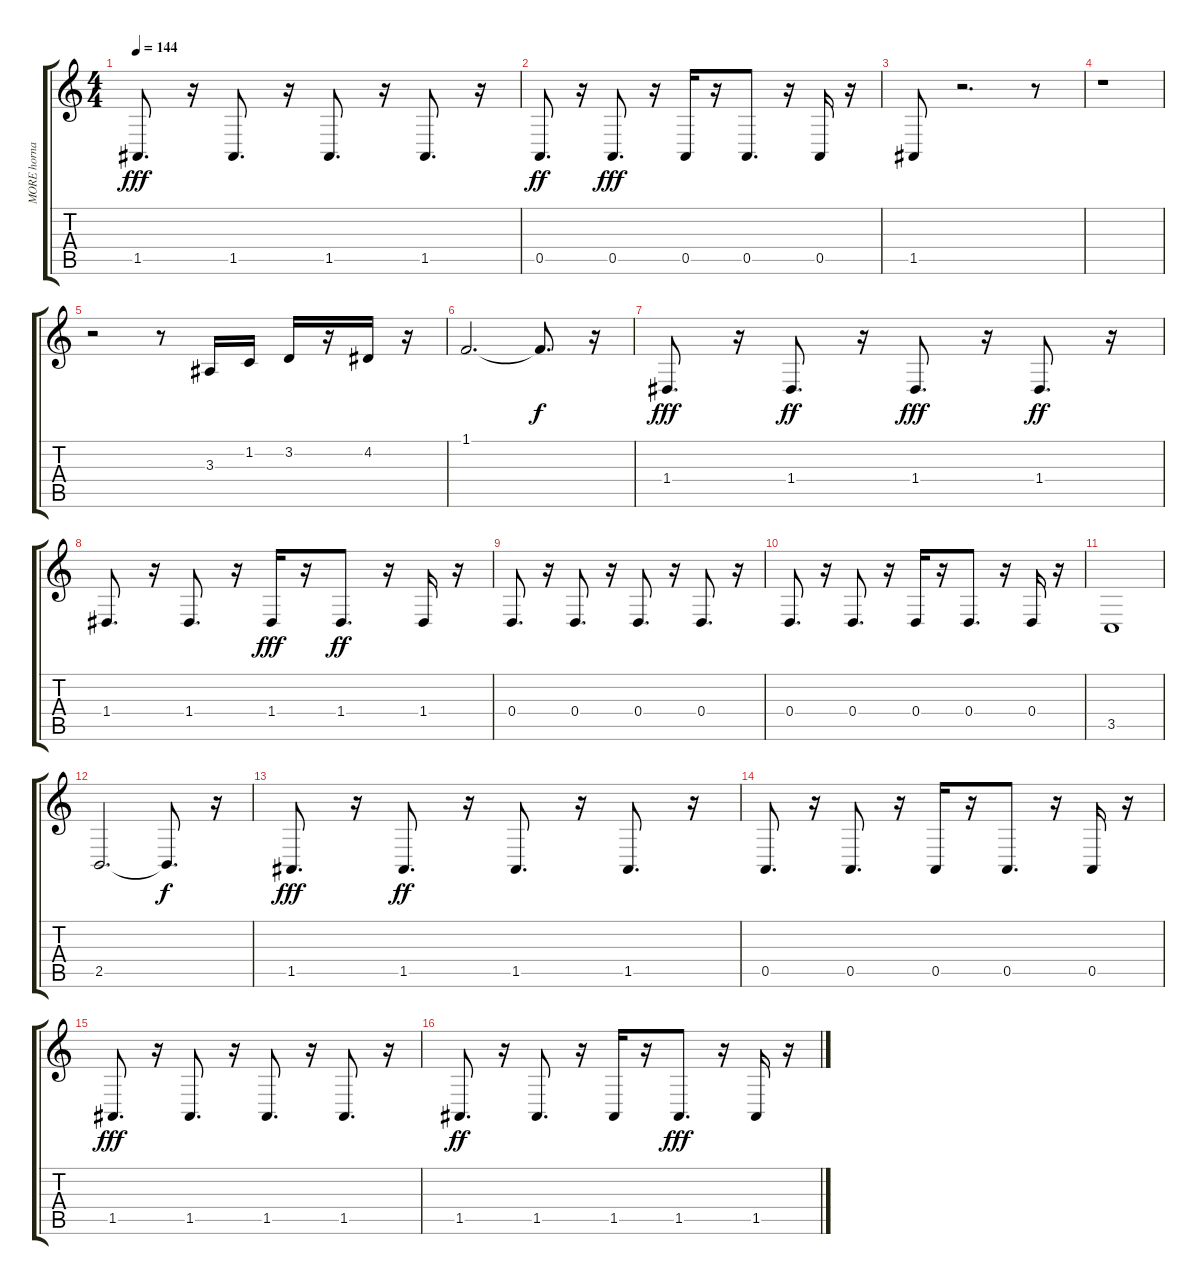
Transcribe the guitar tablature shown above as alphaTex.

\track ("MORE hornage" "MORE horna") {instrument frenchhorn}
\staff {score tabs}
\tuning (E4 B3 G3 D3 A2 E2) {hide}
\ts (4 4)
\tempo 144
\clef g2
\ks c
1.5.8{d dy fff} r.16 1.5.8{d} r.16 1.5.8{d} r.16 1.5.8{d} r.16 |
0.5.8{d dy ff} r.16 0.5.8{d dy fff} r.16 0.5.16 r.16 0.5.8{d} r.16 0.5.16 r.16 |
1.5.8 r.2{d} r.8 |
r.1 |
r.2 r.8 3.3.16 1.2.16 3.2.16 r.16 4.2.16 r.16 |
1.1.2{d} 1.1{t}.8{d dy f} r.16 |
1.4.8{d dy fff} r.16 1.4.8{d dy ff} r.16 1.4.8{d dy fff} r.16 1.4.8{d dy ff} r.16 |
1.4.8{d} r.16 1.4.8{d} r.16 1.4.16{dy fff} r.16 1.4.8{d dy ff} r.16 1.4.16 r.16 |
0.4.8{d} r.16 0.4.8{d} r.16 0.4.8{d} r.16 0.4.8{d} r.16 |
0.4.8{d} r.16 0.4.8{d} r.16 0.4.16 r.16 0.4.8{d} r.16 0.4.16 r.16 |
3.5.1 |
2.5.2{d} 2.5{t}.8{d dy f} r.16 |
1.5.8{d dy fff} r.16 1.5.8{d dy ff} r.16 1.5.8{d} r.16 1.5.8{d} r.16 |
0.5.8{d} r.16 0.5.8{d} r.16 0.5.16 r.16 0.5.8{d} r.16 0.5.16 r.16 |
1.5.8{d dy fff} r.16 1.5.8{d} r.16 1.5.8{d} r.16 1.5.8{d} r.16 |
1.5.8{d dy ff} r.16 1.5.8{d} r.16 1.5.16 r.16 1.5.8{d dy fff} r.16 1.5.16 r.16
